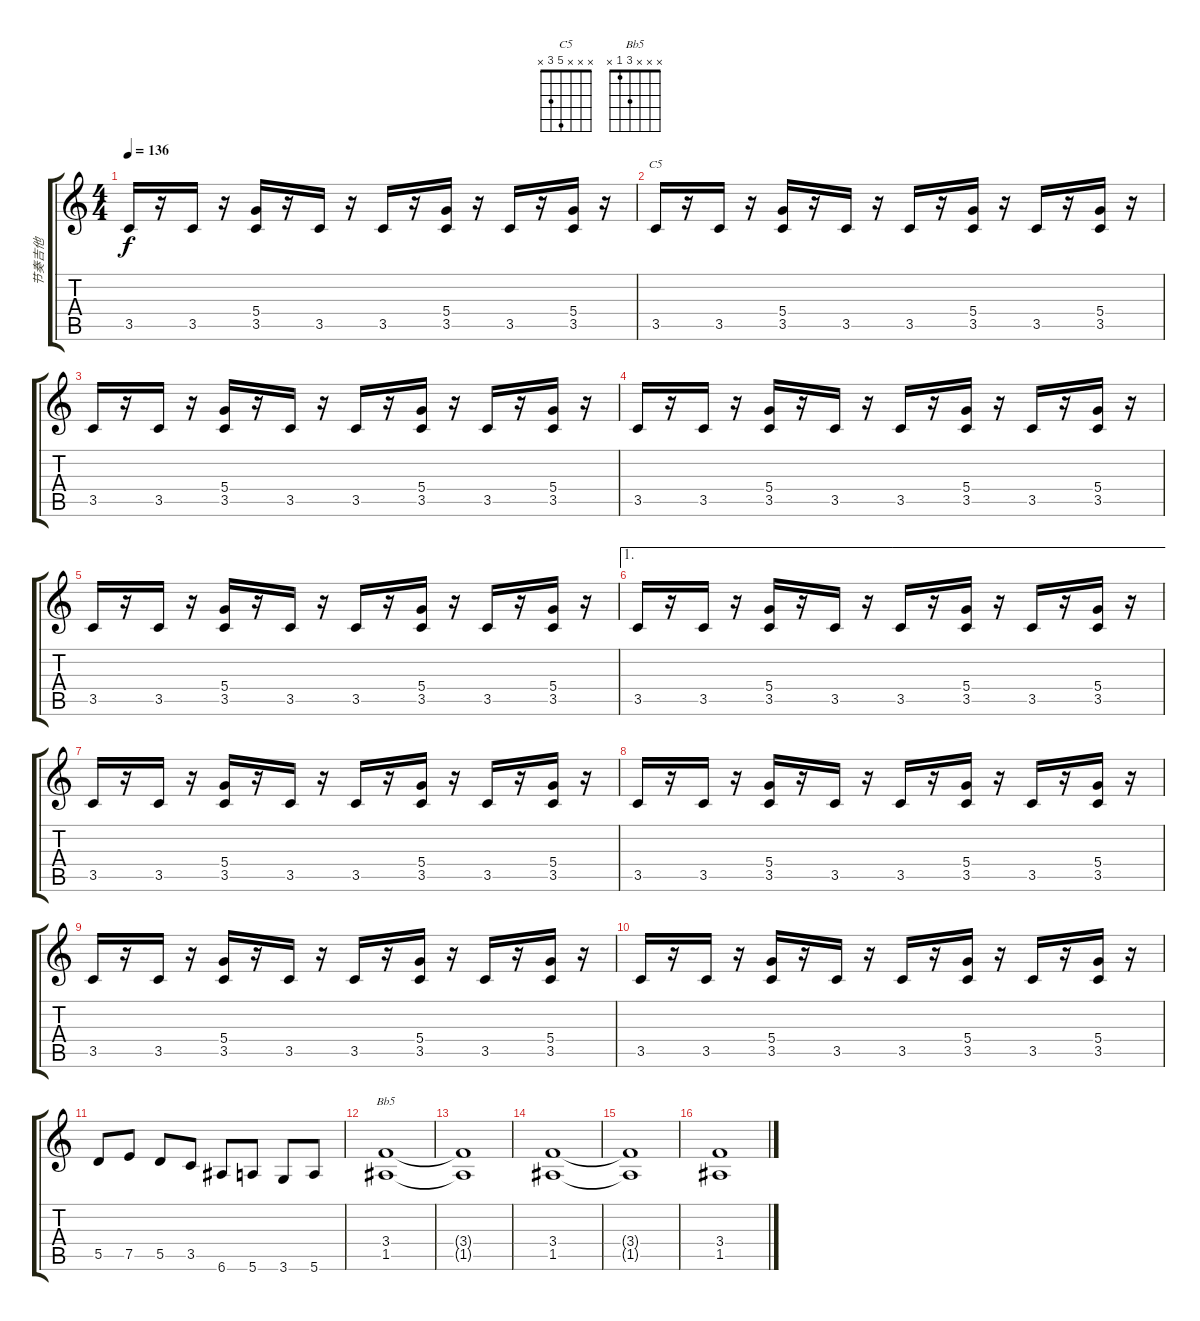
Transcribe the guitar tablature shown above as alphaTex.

\track ("节奏吉他" "节奏吉他") {instrument overdrivenguitar}
\staff {score tabs}
\tuning (E4 B3 G3 D3 A2 E2) {hide}
\chord ("C5" x x x 5 3 x)
\chord ("Bb5" x x x 3 1 x)
\ts (4 4)
\tempo 136
\clef g2
\ks c
3.5.16{dy f} r.16 3.5.16 r.16 (5.4 3.5).16 r.16 3.5.16 r.16 3.5.16 r.16 (5.4 3.5).16 r.16 3.5.16 r.16 (5.4 3.5).16 r.16 |
3.5.16{ch "C5"} r.16 3.5.16 r.16 (5.4 3.5).16 r.16 3.5.16 r.16 3.5.16 r.16 (5.4 3.5).16 r.16 3.5.16 r.16 (5.4 3.5).16 r.16 |
3.5.16 r.16 3.5.16 r.16 (5.4 3.5).16 r.16 3.5.16 r.16 3.5.16 r.16 (5.4 3.5).16 r.16 3.5.16 r.16 (5.4 3.5).16 r.16 |
3.5.16 r.16 3.5.16 r.16 (5.4 3.5).16 r.16 3.5.16 r.16 3.5.16 r.16 (5.4 3.5).16 r.16 3.5.16 r.16 (5.4 3.5).16 r.16 |
3.5.16 r.16 3.5.16 r.16 (5.4 3.5).16 r.16 3.5.16 r.16 3.5.16 r.16 (5.4 3.5).16 r.16 3.5.16 r.16 (5.4 3.5).16 r.16 |
\ae 1
3.5.16 r.16 3.5.16 r.16 (5.4 3.5).16 r.16 3.5.16 r.16 3.5.16 r.16 (5.4 3.5).16 r.16 3.5.16 r.16 (5.4 3.5).16 r.16 |
3.5.16 r.16 3.5.16 r.16 (5.4 3.5).16 r.16 3.5.16 r.16 3.5.16 r.16 (5.4 3.5).16 r.16 3.5.16 r.16 (5.4 3.5).16 r.16 |
3.5.16 r.16 3.5.16 r.16 (5.4 3.5).16 r.16 3.5.16 r.16 3.5.16 r.16 (5.4 3.5).16 r.16 3.5.16 r.16 (5.4 3.5).16 r.16 |
3.5.16 r.16 3.5.16 r.16 (5.4 3.5).16 r.16 3.5.16 r.16 3.5.16 r.16 (5.4 3.5).16 r.16 3.5.16 r.16 (5.4 3.5).16 r.16 |
3.5.16 r.16 3.5.16 r.16 (5.4 3.5).16 r.16 3.5.16 r.16 3.5.16 r.16 (5.4 3.5).16 r.16 3.5.16 r.16 (5.4 3.5).16 r.16 |
5.5.8 7.5.8 5.5.8 3.5.8 6.6.8 5.6.8 3.6.8 5.6.8 |
(3.4 1.5).1{ch "Bb5"} |
(3.4{t} 1.5{t}).1 |
(3.4 1.5).1 |
(3.4{t} 1.5{t}).1 |
(3.4 1.5).1
